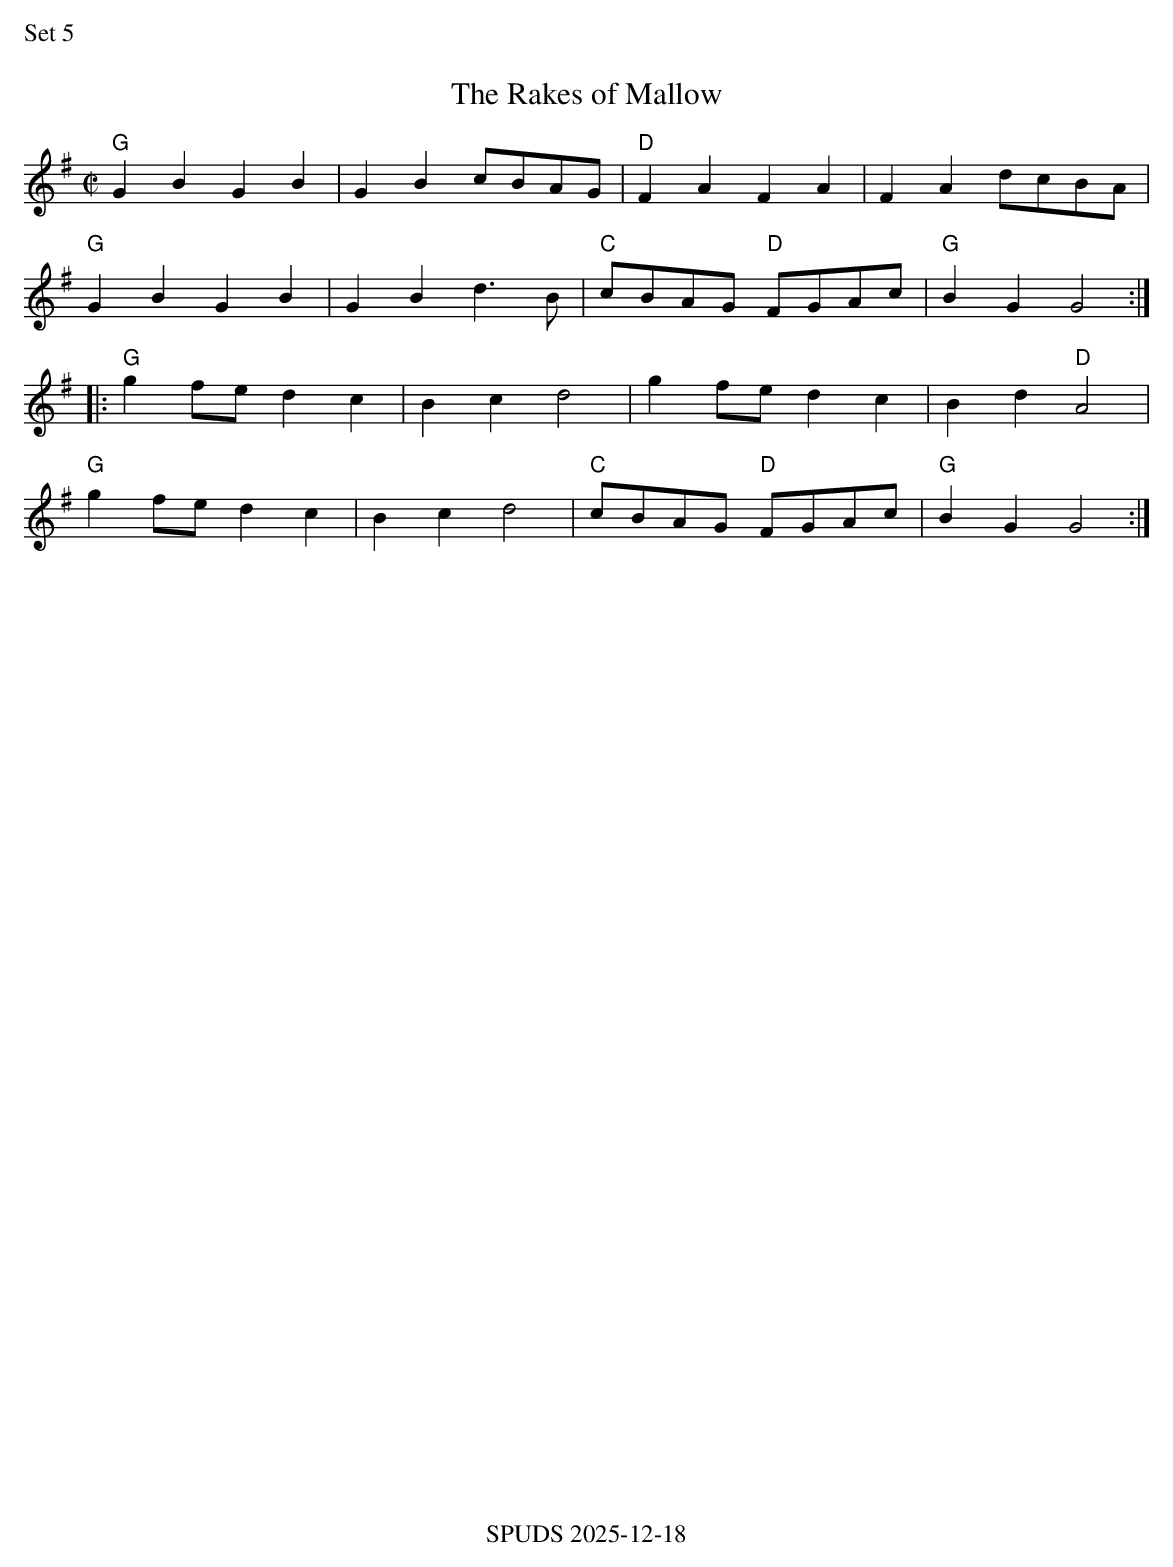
X:1
%%text Set 5
T:The Rakes of Mallow
M:C|
K:G
 "G"G2B2 G2B2| G2B2 cBAG| "D"F2A2 F2A2| F2A2 dcBA|
"G"G2B2 G2B2| G2B2 d3B| "C"cBAG "D"FGAc| "G"B2G2 G4 :|
|: "G"g2fe d2c2| B2c2 d4| g2fe d2c2| B2d2 "D"A4|
"G"g2fe d2c2| B2c2 d4| "C"cBAG "D"FGAc| "G"B2G2 G4 :|
